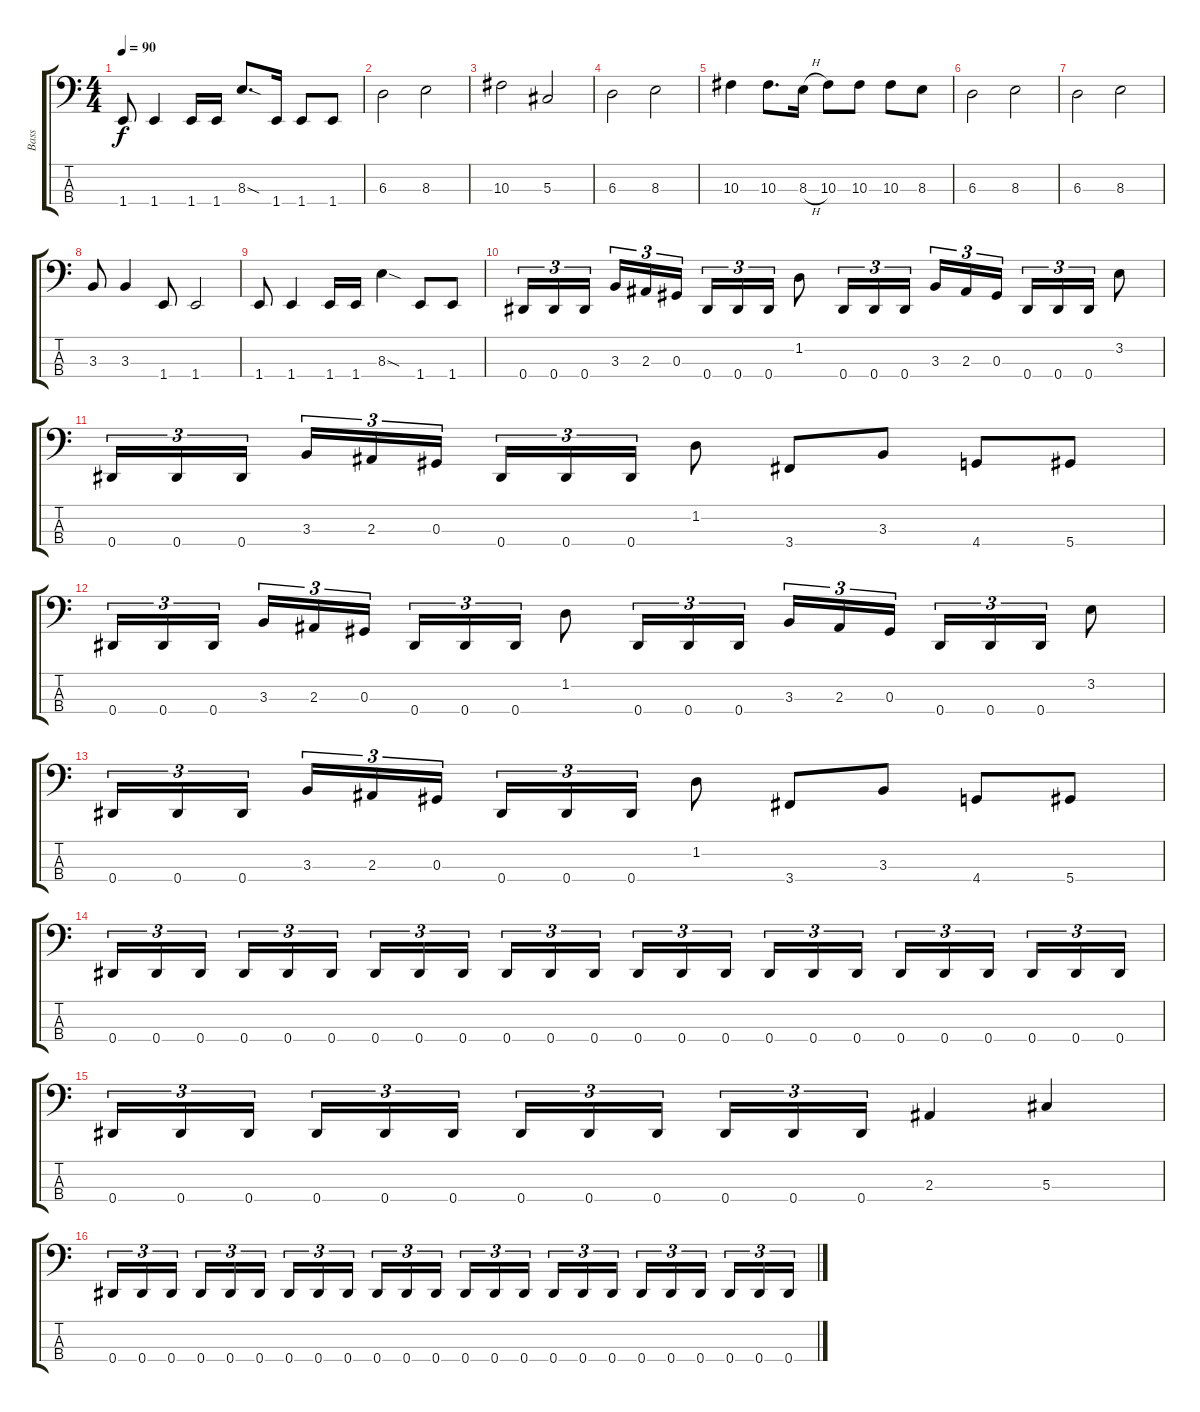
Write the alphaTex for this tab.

\track ("Bass" "Bass") {instrument electricbassfinger}
\staff {score tabs}
\tuning (Gb2 Db2 Ab1 Eb1) {hide}
\ts (4 4)
\tempo 90
\clef f4
\ks c
1.4.8{dy f} 1.4.4 1.4.16 1.4.16 8.3{sod}.8{d} 1.4.16 1.4.8 1.4.8 |
6.3.2 8.3.2 |
10.3.2 5.3.2 |
6.3.2 8.3.2 |
10.3.4 10.3.8{d} 8.3{h}.16 10.3.8 10.3.8 10.3.8 8.3.8 |
6.3.2 8.3.2 |
6.3.2 8.3.2 |
3.3.8 3.3.4 1.4.8 1.4.2 |
1.4.8 1.4.4 1.4.16 1.4.16 8.3{sod}.4 1.4.8 1.4.8 |
0.4.16{tu (3 2)} 0.4.16{tu (3 2)} 0.4.16{tu (3 2) beam splitsecondary} 3.3.16{tu (3 2)} 2.3.16{tu (3 2)} 0.3.16{tu (3 2)} 0.4.16{tu (3 2)} 0.4.16{tu (3 2)} 0.4.16{tu (3 2)} 1.2.8 0.4.16{tu (3 2)} 0.4.16{tu (3 2)} 0.4.16{tu (3 2) beam splitsecondary} 3.3.16{tu (3 2)} 2.3.16{tu (3 2)} 0.3.16{tu (3 2)} 0.4.16{tu (3 2)} 0.4.16{tu (3 2)} 0.4.16{tu (3 2)} 3.2.8 |
0.4.16{tu (3 2)} 0.4.16{tu (3 2)} 0.4.16{tu (3 2) beam splitsecondary} 3.3.16{tu (3 2)} 2.3.16{tu (3 2)} 0.3.16{tu (3 2)} 0.4.16{tu (3 2)} 0.4.16{tu (3 2)} 0.4.16{tu (3 2)} 1.2.8 3.4.8 3.3.8 4.4.8 5.4.8 |
0.4.16{tu (3 2)} 0.4.16{tu (3 2)} 0.4.16{tu (3 2) beam splitsecondary} 3.3.16{tu (3 2)} 2.3.16{tu (3 2)} 0.3.16{tu (3 2)} 0.4.16{tu (3 2)} 0.4.16{tu (3 2)} 0.4.16{tu (3 2)} 1.2.8 0.4.16{tu (3 2)} 0.4.16{tu (3 2)} 0.4.16{tu (3 2) beam splitsecondary} 3.3.16{tu (3 2)} 2.3.16{tu (3 2)} 0.3.16{tu (3 2)} 0.4.16{tu (3 2)} 0.4.16{tu (3 2)} 0.4.16{tu (3 2)} 3.2.8 |
0.4.16{tu (3 2)} 0.4.16{tu (3 2)} 0.4.16{tu (3 2) beam splitsecondary} 3.3.16{tu (3 2)} 2.3.16{tu (3 2)} 0.3.16{tu (3 2)} 0.4.16{tu (3 2)} 0.4.16{tu (3 2)} 0.4.16{tu (3 2)} 1.2.8 3.4.8 3.3.8 4.4.8 5.4.8 |
0.4.16{tu (3 2)} 0.4.16{tu (3 2)} 0.4.16{tu (3 2) beam splitsecondary} 0.4.16{tu (3 2)} 0.4.16{tu (3 2)} 0.4.16{tu (3 2)} 0.4.16{tu (3 2)} 0.4.16{tu (3 2)} 0.4.16{tu (3 2) beam splitsecondary} 0.4.16{tu (3 2)} 0.4.16{tu (3 2)} 0.4.16{tu (3 2)} 0.4.16{tu (3 2)} 0.4.16{tu (3 2)} 0.4.16{tu (3 2) beam splitsecondary} 0.4.16{tu (3 2)} 0.4.16{tu (3 2)} 0.4.16{tu (3 2)} 0.4.16{tu (3 2)} 0.4.16{tu (3 2)} 0.4.16{tu (3 2) beam splitsecondary} 0.4.16{tu (3 2)} 0.4.16{tu (3 2)} 0.4.16{tu (3 2)} |
0.4.16{tu (3 2)} 0.4.16{tu (3 2)} 0.4.16{tu (3 2) beam splitsecondary} 0.4.16{tu (3 2)} 0.4.16{tu (3 2)} 0.4.16{tu (3 2)} 0.4.16{tu (3 2)} 0.4.16{tu (3 2)} 0.4.16{tu (3 2) beam splitsecondary} 0.4.16{tu (3 2)} 0.4.16{tu (3 2)} 0.4.16{tu (3 2)} 2.3.4 5.3.4 |
0.4.16{tu (3 2)} 0.4.16{tu (3 2)} 0.4.16{tu (3 2) beam splitsecondary} 0.4.16{tu (3 2)} 0.4.16{tu (3 2)} 0.4.16{tu (3 2)} 0.4.16{tu (3 2)} 0.4.16{tu (3 2)} 0.4.16{tu (3 2) beam splitsecondary} 0.4.16{tu (3 2)} 0.4.16{tu (3 2)} 0.4.16{tu (3 2)} 0.4.16{tu (3 2)} 0.4.16{tu (3 2)} 0.4.16{tu (3 2) beam splitsecondary} 0.4.16{tu (3 2)} 0.4.16{tu (3 2)} 0.4.16{tu (3 2)} 0.4.16{tu (3 2)} 0.4.16{tu (3 2)} 0.4.16{tu (3 2) beam splitsecondary} 0.4.16{tu (3 2)} 0.4.16{tu (3 2)} 0.4.16{tu (3 2)}
